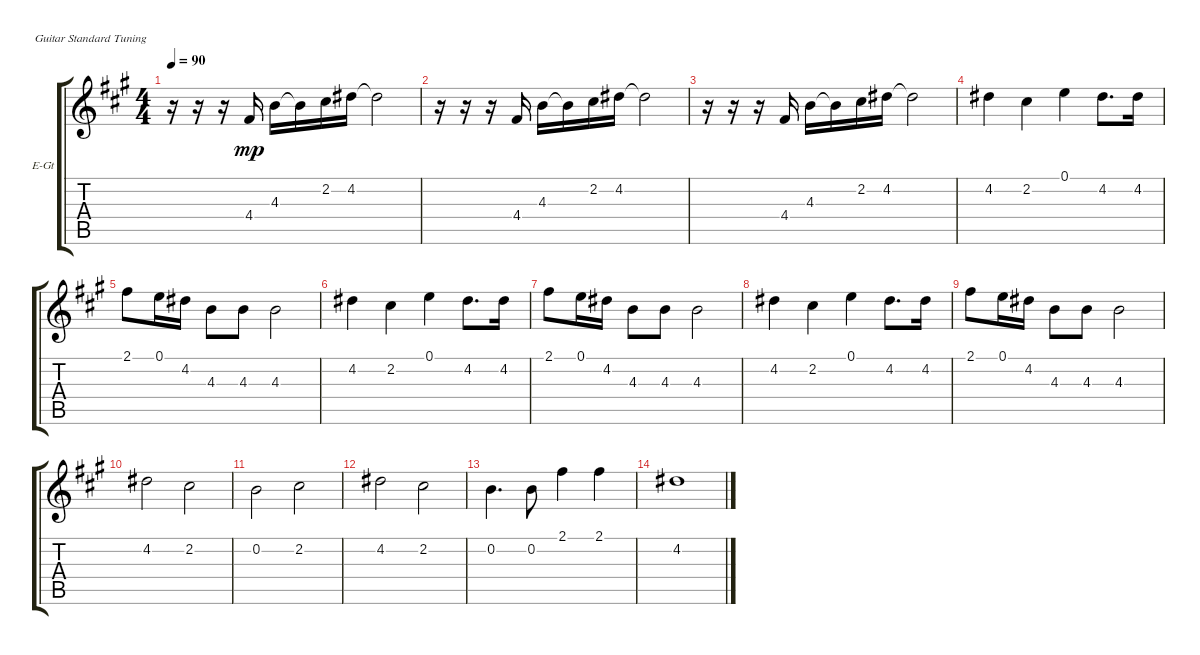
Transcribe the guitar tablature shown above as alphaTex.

\defaultSystemsLayout 4
\bracketExtendMode groupsimilarinstruments
\firstSystemTrackNameOrientation horizontal
\otherSystemsTrackNameOrientation horizontal
\chordDiagramsInScore
\track ("Melody" "E-Gt") {instrument electricguitarclean}
\staff {score tabs}
\tuning (E4 B3 G3 D3 A2 E2)
\ts (4 4)
\tempo 90
\clef g2
\ks a
r.16{dy mp} r.16 r.16 4.4.16 4.3.16 4.3{t}.16 2.2.16 4.2.16 4.2{t}.2 |
r.16 r.16 r.16 4.4.16 4.3.16 4.3{t}.16 2.2.16 4.2.16 4.2{t}.2 |
r.16 r.16 r.16 4.4.16 4.3.16 4.3{t}.16 2.2.16 4.2.16 4.2{t}.2 |
4.2.4 2.2.4 0.1.4 4.2.8{d} 4.2.16 |
2.1.8 0.1.16 4.2.16 4.3.8 4.3.8 4.3.2 |
4.2.4 2.2.4 0.1.4 4.2.8{d} 4.2.16 |
2.1.8 0.1.16 4.2.16 4.3.8 4.3.8 4.3.2 |
4.2.4 2.2.4 0.1.4 4.2.8{d} 4.2.16 |
2.1.8 0.1.16 4.2.16 4.3.8 4.3.8 4.3.2 |
4.2.2 2.2.2 |
0.2.2 2.2.2 |
4.2.2 2.2.2 |
0.2.4{d} 0.2.8 2.1.4 2.1.4 |
4.2.1
